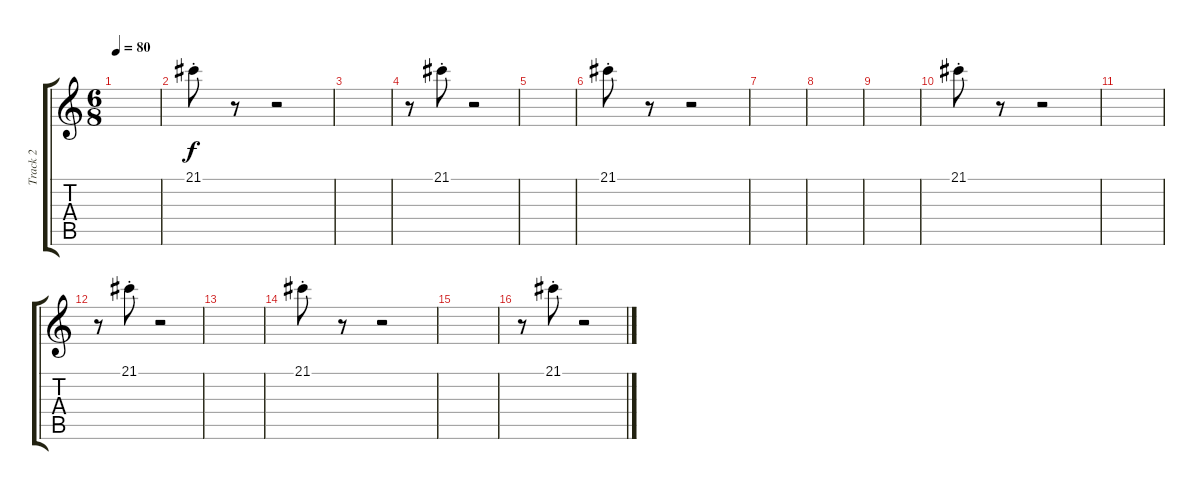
\track ("Track 2" "Track 2") {instrument ocarina}
\staff {score tabs}
\tuning (E4 B3 G3 D3 A2 E2) {hide}
\ts (6 8)
\tempo 80
\clef g2
\ks c
|
21.1{st}.8 r.8 r.2 |
|
r.8 21.1{st}.8 r.2 |
|
21.1{st}.8 r.8 r.2 |
|
|
|
21.1{st}.8 r.8 r.2 |
|
r.8 21.1{st}.8 r.2 |
|
21.1{st}.8 r.8 r.2 |
|
r.8 21.1{st}.8 r.2
